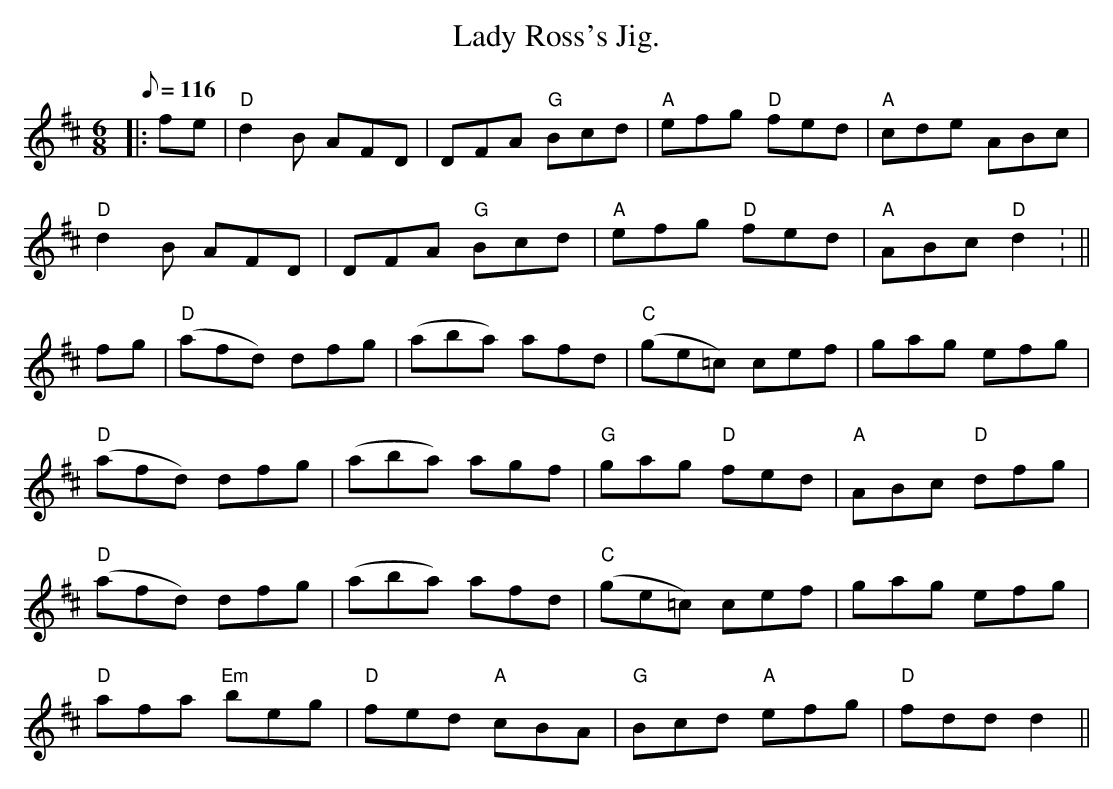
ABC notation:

X:1
T:Lady Ross's Jig.
M:6/8
L:1/8
Q:116
K:D
|:fe |  "D" d2 B AFD | DFA "G" Bcd | "A" efg "D" fed | "A" cde ABc |!
 "D" d2 B AFD | DFA "G" Bcd | "A" efg "D" fed | "A" ABc  "D" d2 : ||!
fg | "D" (afd) dfg | (aba) afd | "C" (ge=c) cef | gag efg |!
 "D" (afd) dfg | (aba) agf | "G" gag "D" fed | "A" ABc "D" dfg |!
"D" (afd) dfg | (aba) afd | "C" (ge=c) cef | gag efg |!
 "D" afa "Em" beg | "D" fed  "A" cBA | "G" Bcd "A" efg | "D" fdd d2 ||
